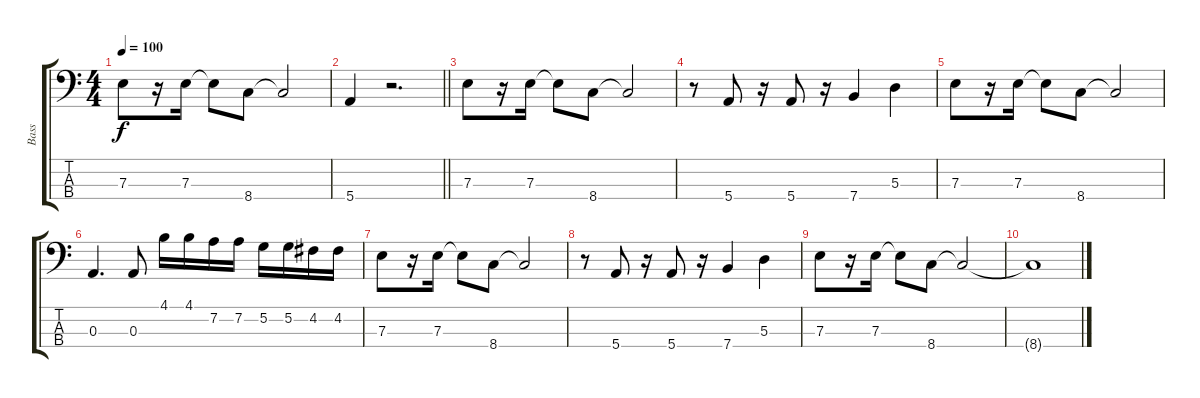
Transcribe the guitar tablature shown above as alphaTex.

\track ("Bass" "Bass") {instrument electricbassfinger}
\staff {score tabs}
\tuning (G2 D2 A1 E1) {hide}
\ts (4 4)
\tempo 100
\clef f4
\ks c
7.3.8{dy f} r.16 7.3.16 7.3{t}.8 8.4.8 8.4{t}.2 |
\barLineRight lightlight
5.4.4 r.2{d} |
7.3.8 r.16 7.3.16 7.3{t}.8 8.4.8 8.4{t}.2 |
r.8 5.4.8 r.16 5.4.8 r.16 7.4.4 5.3.4 |
7.3.8 r.16 7.3.16 7.3{t}.8 8.4.8 8.4{t}.2 |
0.3.4{d} 0.3.8 4.1.16 4.1.16 7.2.16 7.2.16 5.2.16 5.2.16 4.2.16 4.2.16 |
7.3.8 r.16 7.3.16 7.3{t}.8 8.4.8 8.4{t}.2 |
r.8 5.4.8 r.16 5.4.8 r.16 7.4.4 5.3.4 |
7.3.8 r.16 7.3.16 7.3{t}.8 8.4.8 8.4{t}.2 |
8.4{t}.1
